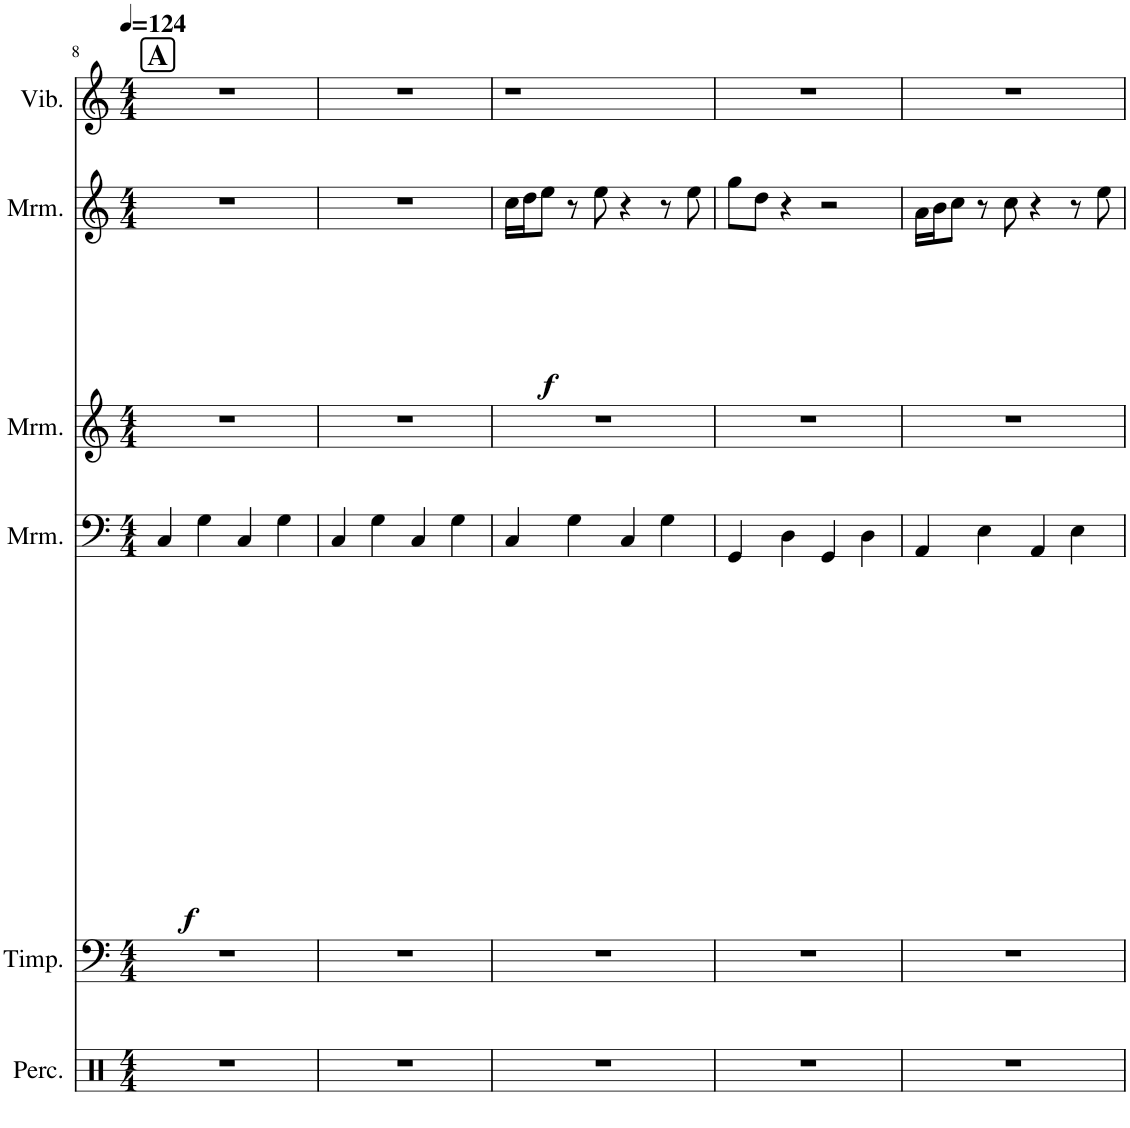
**kern	**kern	**kern	**dynam	**kern	**kern	**dynam	**kern
*part6	*part5	*part4	*part4	*part3	*part2	*part2	*part1
*staff6	*staff5	*staff4	*staff4	*staff3	*staff2	*staff2	*staff1
*I"Percussion	*I"Timpani	*I"Marimba	*	*I"Marimba	*I"Marimba	*	*I"Vibraphone
*I'Perc.	*I'Timp.	*I'Mrm.	*	*I'Mrm.	*I'Mrm.	*	*I'Vib.
!!LO:PB:g=z
*clefX	*clefF4	*clefF4	*	*clefG2	*clefG2	*	*clefG2
*k[]	*k[]	*k[]	*	*k[]	*k[]	*	*k[]
*M4/4	*M4/4	*M4/4	*	*M4/4	*M4/4	*	*M4/4
*MM124	*MM124	*MM124	*	*MM124	*MM124	*	*MM124
=8	=8	=8	=8	=8	=8	=8	=8
!	!	!	!	!	!	!	!LO:TX:a:B:t=A
!	!	!	!LO:DY:b	!	!	!	!
1r	1r	4C/	f	1r	1r	.	1r
.	.	4G\	.	.	.	.	.
.	.	4C/	.	.	.	.	.
.	.	4G\	.	.	.	.	.
=9	=9	=9	=9	=9	=9	=9	=9
1r	1r	4C/	.	1r	1r	.	1r
.	.	4G\	.	.	.	.	.
.	.	4C/	.	.	.	.	.
.	.	4G\	.	.	.	.	.
=10	=10	=10	=10	=10	=10	=10	=10
!	!	!	!	!	!	!LO:DY:b	!
1r	1r	4C/	.	1r	16cc\LL	f	1r
.	.	.	.	.	16dd\J	.	.
.	.	.	.	.	8ee\J	.	.
.	.	4G\	.	.	8r	.	.
.	.	.	.	.	8ee\	.	.
.	.	4C/	.	.	4r	.	.
.	.	4G\	.	.	8r	.	.
.	.	.	.	.	8ee\	.	.
=11	=11	=11	=11	=11	=11	=11	=11
1r	1r	4GG/	.	1r	8gg\L	.	1r
.	.	.	.	.	8dd\J	.	.
.	.	4D\	.	.	4r	.	.
.	.	4GG/	.	.	2r	.	.
.	.	4D\	.	.	.	.	.
=12	=12	=12	=12	=12	=12	=12	=12
1r	1r	4AA/	.	1r	16a\LL	.	1r
.	.	.	.	.	16b\J	.	.
.	.	.	.	.	8cc\J	.	.
.	.	4E\	.	.	8r	.	.
.	.	.	.	.	8cc\	.	.
.	.	4AA/	.	.	4r	.	.
.	.	4E\	.	.	8r	.	.
.	.	.	.	.	8ee\	.	.
=	=	=	=	=	=	=	=
*-	*-	*-	*-	*-	*-	*-	*-
